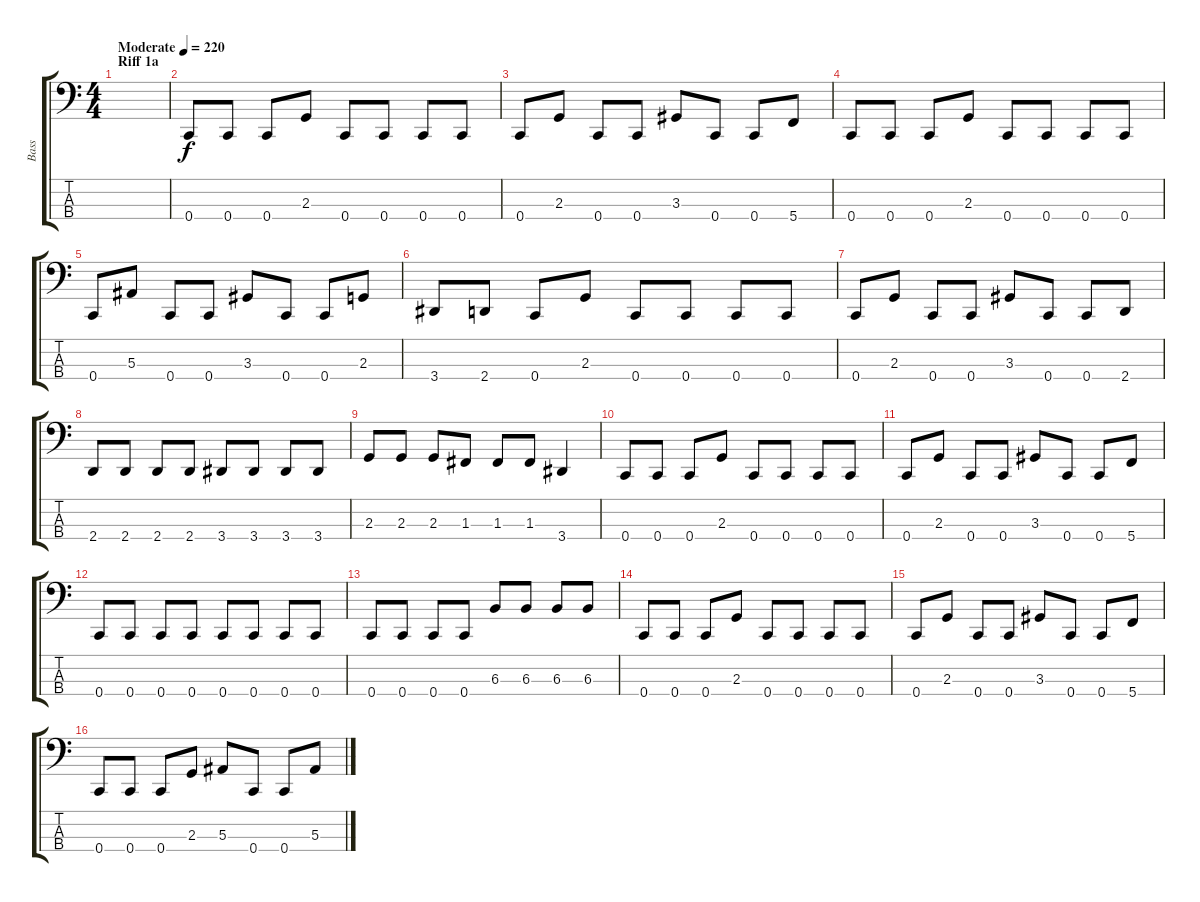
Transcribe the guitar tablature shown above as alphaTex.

\track ("Bass" "Bass") {instrument electricbassfinger}
\staff {score tabs}
\tuning (Eb2 Bb1 F1 C1) {hide}
\ts (4 4)
\section ("" "Riff 1a")
\tempo (220 "Moderate")
\clef f4
\ks c
|
0.4.8 0.4.8 0.4.8 2.3.8 0.4.8 0.4.8 0.4.8 0.4.8 |
0.4.8 2.3.8 0.4.8 0.4.8 3.3.8 0.4.8 0.4.8 5.4.8 |
0.4.8 0.4.8 0.4.8 2.3.8 0.4.8 0.4.8 0.4.8 0.4.8 |
0.4.8 5.3.8 0.4.8 0.4.8 3.3.8 0.4.8 0.4.8 2.3.8 |
3.4.8 2.4.8 0.4.8 2.3.8 0.4.8 0.4.8 0.4.8 0.4.8 |
0.4.8 2.3.8 0.4.8 0.4.8 3.3.8 0.4.8 0.4.8 2.4.8 |
2.4.8 2.4.8 2.4.8 2.4.8 3.4.8 3.4.8 3.4.8 3.4.8 |
2.3.8 2.3.8 2.3.8 1.3.8 1.3.8 1.3.8 3.4.4 |
0.4.8 0.4.8 0.4.8 2.3.8 0.4.8 0.4.8 0.4.8 0.4.8 |
0.4.8 2.3.8 0.4.8 0.4.8 3.3.8 0.4.8 0.4.8 5.4.8 |
0.4.8 0.4.8 0.4.8 0.4.8 0.4.8 0.4.8 0.4.8 0.4.8 |
0.4.8 0.4.8 0.4.8 0.4.8 6.3.8 6.3.8 6.3.8 6.3.8 |
0.4.8 0.4.8 0.4.8 2.3.8 0.4.8 0.4.8 0.4.8 0.4.8 |
0.4.8 2.3.8 0.4.8 0.4.8 3.3.8 0.4.8 0.4.8 5.4.8 |
0.4.8 0.4.8 0.4.8 2.3.8 5.3.8 0.4.8 0.4.8 5.3.8
